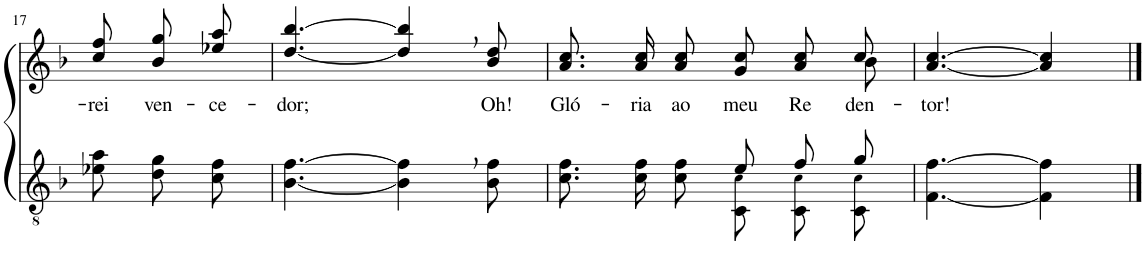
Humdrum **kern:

**kern	**kern	**text
*part2	*part1	*part1
*staff2	*staff1	*staff1
*I"Parte III e IV	*I"Parte I e II	*
!!LO:PB:g=z
*clefGv2	*clefG2	*
*Trd5c9	*Trd5c9	*
*k[b-]	*k[b-]	*
*M6/8	*M6/8	*
=17	=17	=17
!	!	!LO:LY:b
8e-X\ 8a\L	8cc\ 8ff\L	-rei
!	!	!LO:LY:b
8d\ 8g\	8b-\ 8gg\	ven-
!	!	!LO:LY:b
8c\ 8f\J	8ee-X\ 8aa\J	-ce-
=18	=18	=18
!	!	!LO:LY:b
[4.B-\ [4.f\	[4.dd/ [4.bb-/	-dor;
4B-\], 4f\],	4dd/], 4bb-/],	.
!	!	!LO:LY:b
8B-\ 8f\	8b-/ 8dd/	Oh!
=19	=19	=19
*^	*^	*
!	!	!	!	!LO:LY:b
4.ryy	8.c\ 8.f\L	2ryy	8.a\ 8.cc\L	Gló-
!	!	!	!	!LO:LY:b
.	16c\ 16f\K	.	16a\ 16cc\K	-ria
!	!	!	!	!LO:LY:b
.	8c\ 8f\J	.	8a\ 8cc\J	ao
!	!	!	!	!LO:LY:b
8e/L	8C/ 8c!/L	.	8g/ 8cc/L	meu
!	!	!	!	!LO:LY:b
8f/	8C/ 8c!/	8ryy	8a/ 8cc/	Re-
!	!	!	!	!LO:LY:b
8g/J	8C/ 8c!/J	8b-\	8cc/J	-den-
=20	=20	=20	=20	=20
!	!	!	!	!LO:LY:b
*v	*v	*	*	*
*	*v	*v	*
[4.F\ [4.f\	[4.a/ [4.cc/	-tor!
4F\] 4f\]	4a/] 4cc/]	.
==	==	==
*-	*-	*-
